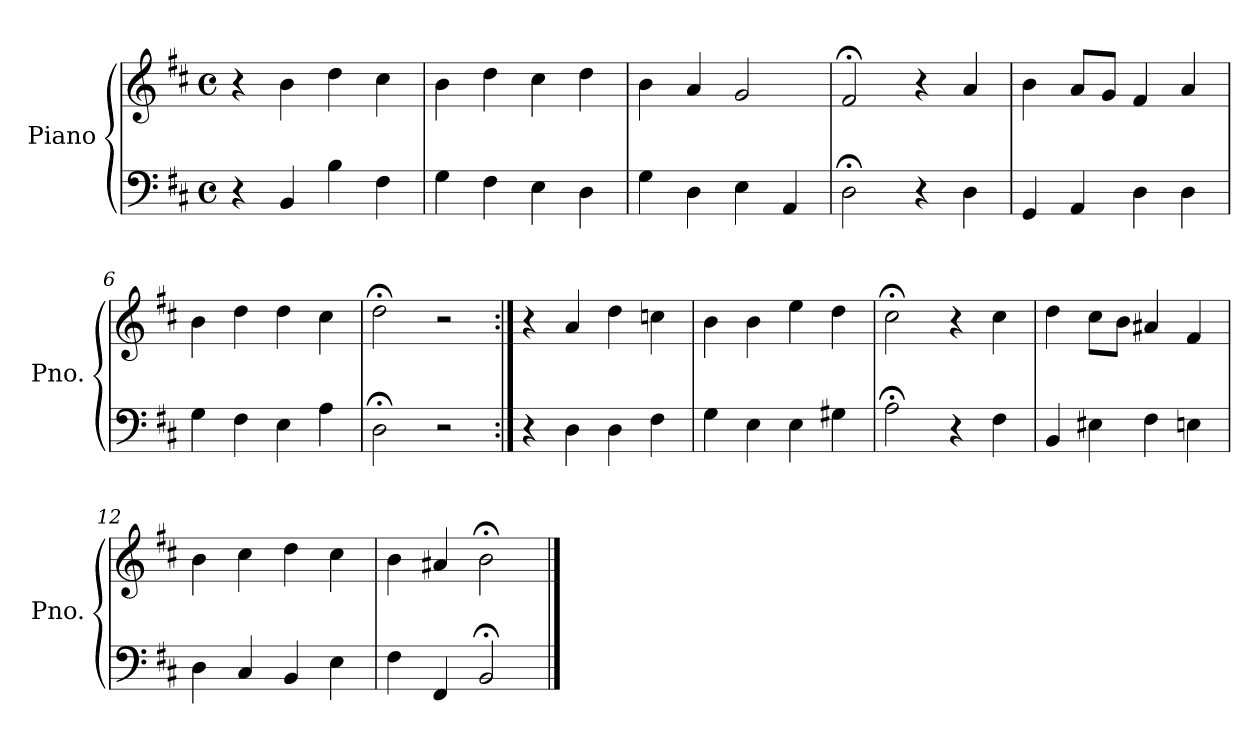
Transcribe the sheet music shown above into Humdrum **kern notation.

**kern	**kern
*part1	*part1
*staff2	*staff1
*I"Piano	*
*I'Pno.	*
*clefF4	*clefG2
*k[f#c#]	*k[f#c#]
*M4/4	*M4/4
*met(c)	*met(c)
=1	=1
4r	4r
4BB/	4b\
4B\	4dd\
4F#\	4cc#\
=2	=2
4G\	4b\
4F#\	4dd\
4E\	4cc#\
4D\	4dd\
=3	=3
4G\	4b\
4D\	4a/
4E\	2g/
4AA/	.
=4	=4
2D;<\	2f#;</
4r	4r
4D\	4a/
=5	=5
4GG/	4b\
4AA/	8a/L
.	8g/J
4D\	4f#/
4D\	4a/
=6	=6
4G\	4b\
4F#\	4dd\
4E\	4dd\
4A\	4cc#\
=7	=7
2D;<\	2dd;<\
2r	2r
!!LO:LB:g=z
=8:|!	=8:|!
4r	4r
4D\	4a/
4D\	4dd\
4F#\	4ccn\
=9	=9
4G\	4b\
4E\	4b\
4E\	4ee\
4G#X\	4dd\
=10	=10
2A;<\	2cc#;<\
4r	4r
4F#\	4cc#\
=11	=11
4BB/	4dd\
4E#X\	8cc#\L
.	8b\J
4F#\	4a#X/
4En\	4f#/
=12	=12
4D\	4b\
4C#/	4cc#\
4BB/	4dd\
4E\	4cc#\
=13	=13
4F#\	4b\
4FF#/	4a#X/
2BB;</	2b;<\
==	==
*-	*-
